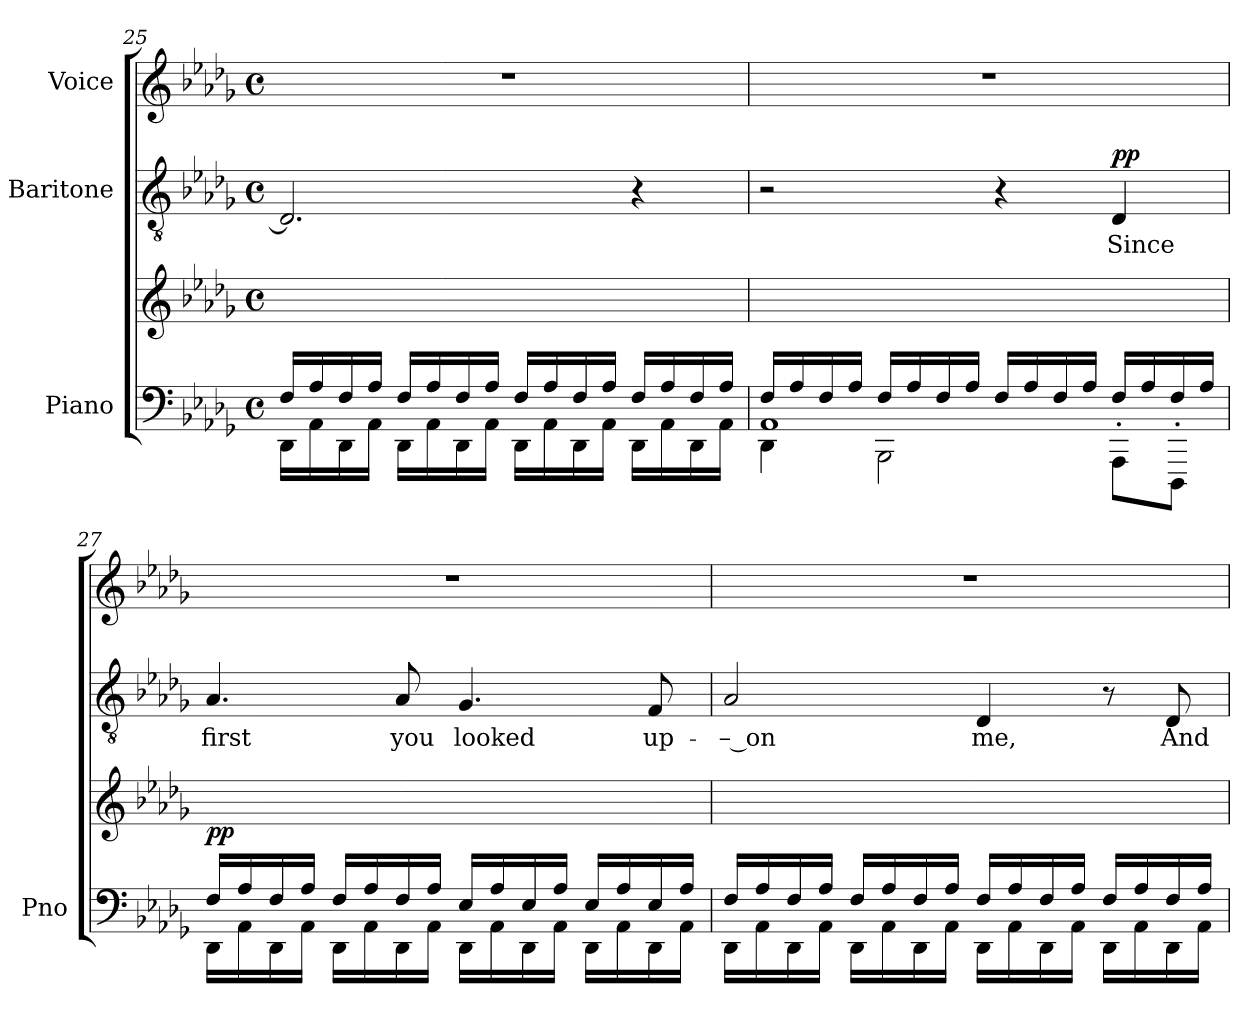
**kern	**kern	**dynam	**kern	**text	**dynam	**kern
*part3	*part3	*part3	*part2	*part2	*part2	*part1
*staff4	*staff3	*staff3/4	*staff2	*staff2	*staff2	*staff1
*I"Piano	*	*	*I"Baritone	*	*	*I"Voice
*I'Pno	*	*	*	*	*	*
*clefF4	*clefG2	*	*clefGv2	*	*	*clefG2
*k[b-e-a-d-g-]	*k[b-e-a-d-g-]	*	*k[b-e-a-d-g-]	*	*	*k[b-e-a-d-g-]
*M4/4	*M4/4	*	*M4/4	*	*	*M4/4
*met(c)	*met(c)	*	*met(c)	*	*	*met(c)
=25	=25	=25	=25	=25	=25	=25
*^	*	*	*	*	*	*
16F/LL	16DD-\LL	1ryy	.	2.D-/]	.	.	1r
16A-/	16AA-\	.	.	.	.	.	.
16F/	16DD-\	.	.	.	.	.	.
16A-/JJ	16AA-\JJ	.	.	.	.	.	.
16F/LL	16DD-\LL	.	.	.	.	.	.
16A-/	16AA-\	.	.	.	.	.	.
16F/	16DD-\	.	.	.	.	.	.
16A-/JJ	16AA-\JJ	.	.	.	.	.	.
16F/LL	16DD-\LL	.	.	.	.	.	.
16A-/	16AA-\	.	.	.	.	.	.
16F/	16DD-\	.	.	.	.	.	.
16A-/JJ	16AA-\JJ	.	.	.	.	.	.
16F/LL	16DD-\LL	.	.	4r	.	.	.
16A-/	16AA-\	.	.	.	.	.	.
16F/	16DD-\	.	.	.	.	.	.
16A-/JJ	16AA-\JJ	.	.	.	.	.	.
=26	=26	=26	=26	=26	=26	=26	=26
*	*^	*	*	*	*	*	*
16F/LL	1AA-	4DD-\	1ryy	.	2r	.	.	1r
16A-/	.	.	.	.	.	.	.	.
16F/	.	.	.	.	.	.	.	.
16A-/JJ	.	.	.	.	.	.	.	.
16F/LL	.	2BBB-\	.	.	.	.	.	.
16A-/	.	.	.	.	.	.	.	.
16F/	.	.	.	.	.	.	.	.
16A-/JJ	.	.	.	.	.	.	.	.
16F/LL	.	.	.	.	4r	.	.	.
16A-/	.	.	.	.	.	.	.	.
16F/	.	.	.	.	.	.	.	.
16A-/JJ	.	.	.	.	.	.	.	.
!	!	!	!	!	!	!	!LO:DY:a	!
16F/LL	.	8AAA-'\L	.	.	4D-/	Since	pp	.
16A-/	.	.	.	.	.	.	.	.
16F/	.	8DDD-'\J	.	.	.	.	.	.
16A-/JJ	.	.	.	.	.	.	.	.
*	*v	*v	*	*	*	*	*	*
=27	=27	=27	=27	=27	=27	=27	=27
!	!	!	!LO:DY:b	!	!	!	!
16F/LL	16DD-\LL	1ryy	pp	4.A-/	first	.	1r
16A-/	16AA-\	.	.	.	.	.	.
16F/	16DD-\	.	.	.	.	.	.
16A-/JJ	16AA-\JJ	.	.	.	.	.	.
16F/LL	16DD-\LL	.	.	.	.	.	.
16A-/	16AA-\	.	.	.	.	.	.
16F/	16DD-\	.	.	8A-/	you	.	.
16A-/JJ	16AA-\JJ	.	.	.	.	.	.
16E-/LL	16DD-\LL	.	.	4.G-/	looked	.	.
16A-/	16AA-\	.	.	.	.	.	.
16E-/	16DD-\	.	.	.	.	.	.
16A-/JJ	16AA-\JJ	.	.	.	.	.	.
16E-/LL	16DD-\LL	.	.	.	.	.	.
16A-/	16AA-\	.	.	.	.	.	.
16E-/	16DD-\	.	.	8F/	up-	.	.
16A-/JJ	16AA-\JJ	.	.	.	.	.	.
=28	=28	=28	=28	=28	=28	=28	=28
16F/LL	16DD-\LL	1ryy	.	2A-/	-– on	.	1r
16A-/	16AA-\	.	.	.	.	.	.
16F/	16DD-\	.	.	.	.	.	.
16A-/JJ	16AA-\JJ	.	.	.	.	.	.
16F/LL	16DD-\LL	.	.	.	.	.	.
16A-/	16AA-\	.	.	.	.	.	.
16F/	16DD-\	.	.	.	.	.	.
16A-/JJ	16AA-\JJ	.	.	.	.	.	.
16F/LL	16DD-\LL	.	.	4D-/	me,	.	.
16A-/	16AA-\	.	.	.	.	.	.
16F/	16DD-\	.	.	.	.	.	.
16A-/JJ	16AA-\JJ	.	.	.	.	.	.
16F/LL	16DD-\LL	.	.	8r	.	.	.
16A-/	16AA-\	.	.	.	.	.	.
16F/	16DD-\	.	.	8D-/	And	.	.
16A-/JJ	16AA-\JJ	.	.	.	.	.	.
*v	*v	*	*	*	*	*	*
=	=	=	=	=	=	=
*-	*-	*-	*-	*-	*-	*-
